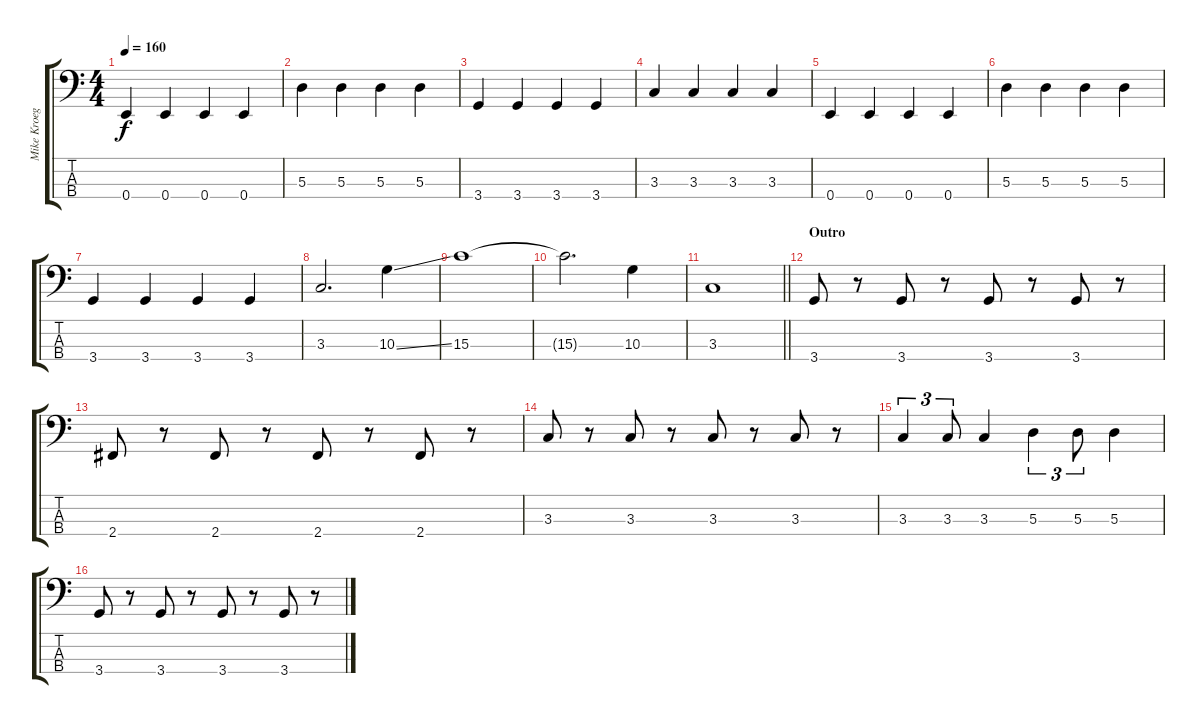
\track ("Mike Kroeger" "Mike Kroeg") {instrument electricbassfinger}
\staff {score tabs}
\tuning (G2 D2 A1 E1) {hide}
\ts (4 4)
\tempo 160
\clef f4
\ks c
0.4.4{dy f} 0.4.4 0.4.4 0.4.4 |
5.3.4 5.3.4 5.3.4 5.3.4 |
3.4.4 3.4.4 3.4.4 3.4.4 |
3.3.4 3.3.4 3.3.4 3.3.4 |
0.4.4 0.4.4 0.4.4 0.4.4 |
5.3.4 5.3.4 5.3.4 5.3.4 |
3.4.4 3.4.4 3.4.4 3.4.4 |
3.3.2{d} 10.3{ss}.4 |
15.3.1 |
15.3{t}.2{d} 10.3.4 |
\barLineRight lightlight
3.3.1 |
\section ("" "Outro")
3.4.8 r.8 3.4.8 r.8 3.4.8 r.8 3.4.8 r.8 |
2.4.8 r.8 2.4.8 r.8 2.4.8 r.8 2.4.8 r.8 |
3.3.8 r.8 3.3.8 r.8 3.3.8 r.8 3.3.8 r.8 |
3.3.4{tu (3 2)} 3.3.8{tu (3 2)} 3.3.4 5.3.4{tu (3 2)} 5.3.8{tu (3 2)} 5.3.4 |
3.4.8 r.8 3.4.8 r.8 3.4.8 r.8 3.4.8 r.8
